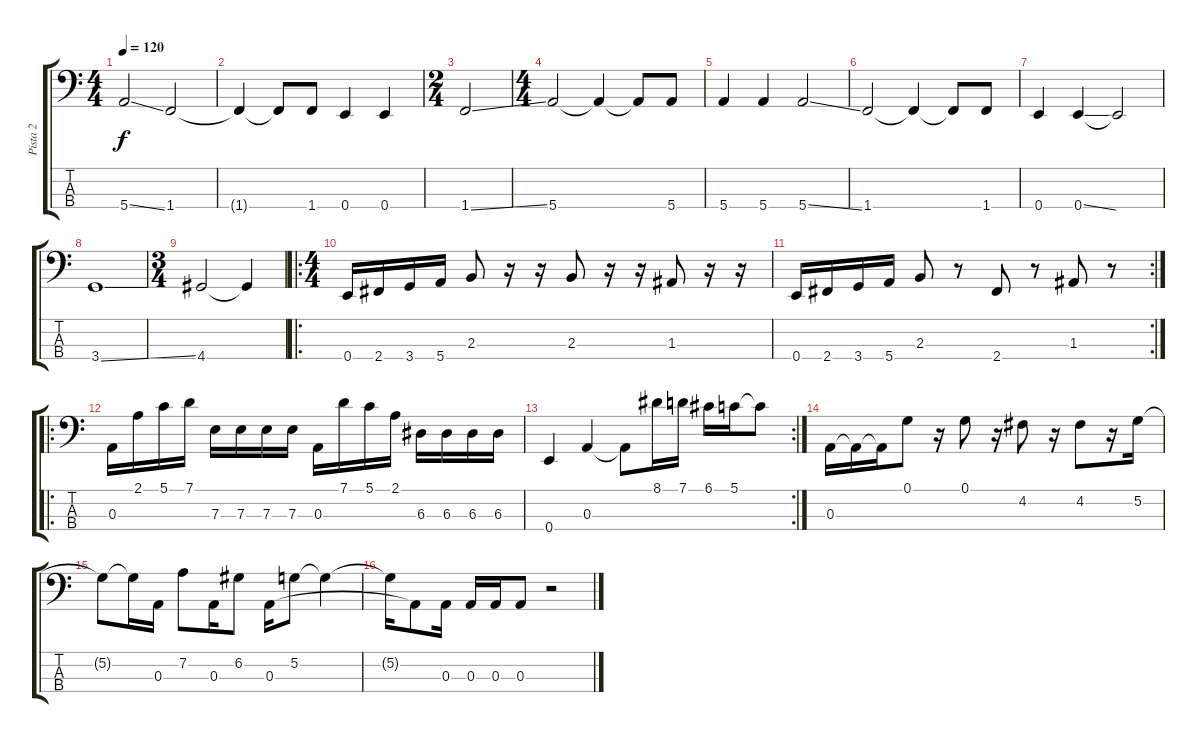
\track ("Pista 2" "Pista 2") {instrument fretlessbass}
\staff {score tabs}
\tuning (G2 D2 A1 E1) {hide}
\ts (4 4)
\tempo 120
\clef f4
\ks c
5.4{ss}.2{dy f} 1.4.2 |
1.4{t}.4 1.4{t}.8 1.4.8 0.4.4 0.4.4 |
\ts (2 4)
1.4{ss}.2 |
\ts (4 4)
5.4.2 5.4{t}.4 5.4{t}.8 5.4.8 |
5.4.4 5.4.4 5.4{ss}.2 |
1.4.2 1.4{t}.4 1.4{t}.8 1.4.8 |
0.4.4 0.4{ss}.4 0.4{t}.2 |
3.4{ss}.1 |
\ts (3 4)
4.4.2 4.4{t}.4 |
\ro
\ts (4 4)
0.4.16 2.4.16 3.4.16 5.4.16 2.3.8 r.16 r.16 2.3.8 r.16 r.16 1.3.8 r.16 r.16 |
\rc 2
0.4.16 2.4.16 3.4.16 5.4.16 2.3.8 r.8 2.4.8 r.8 1.3.8 r.8 |
\ro
0.3.16 2.1.16 5.1.16 7.1.16 7.3.16 7.3.16 7.3.16 7.3.16 0.3.16 7.1.16 5.1.16 2.1.16 6.3.16 6.3.16 6.3.16 6.3.16 |
\rc 2
0.4.4 0.3.4 0.3{t}.8 8.1.16 7.1.16 6.1.16 5.1.16 5.1{t}.8 |
0.3.16 0.3{t}.16 0.3{t}.16 0.1.8 r.16 0.1.8 r.16 4.2.8 r.16 4.2.8 r.16 5.2.16 |
5.2{t}.8 5.2{t}.16 0.3.16 7.2.8 0.3.16 6.2.8 0.3.16 5.2.8 5.2{t}.4 |
5.2{t}.16 0.3{t}.8 0.3.16 0.3.16 0.3.16 0.3.8 r.2
